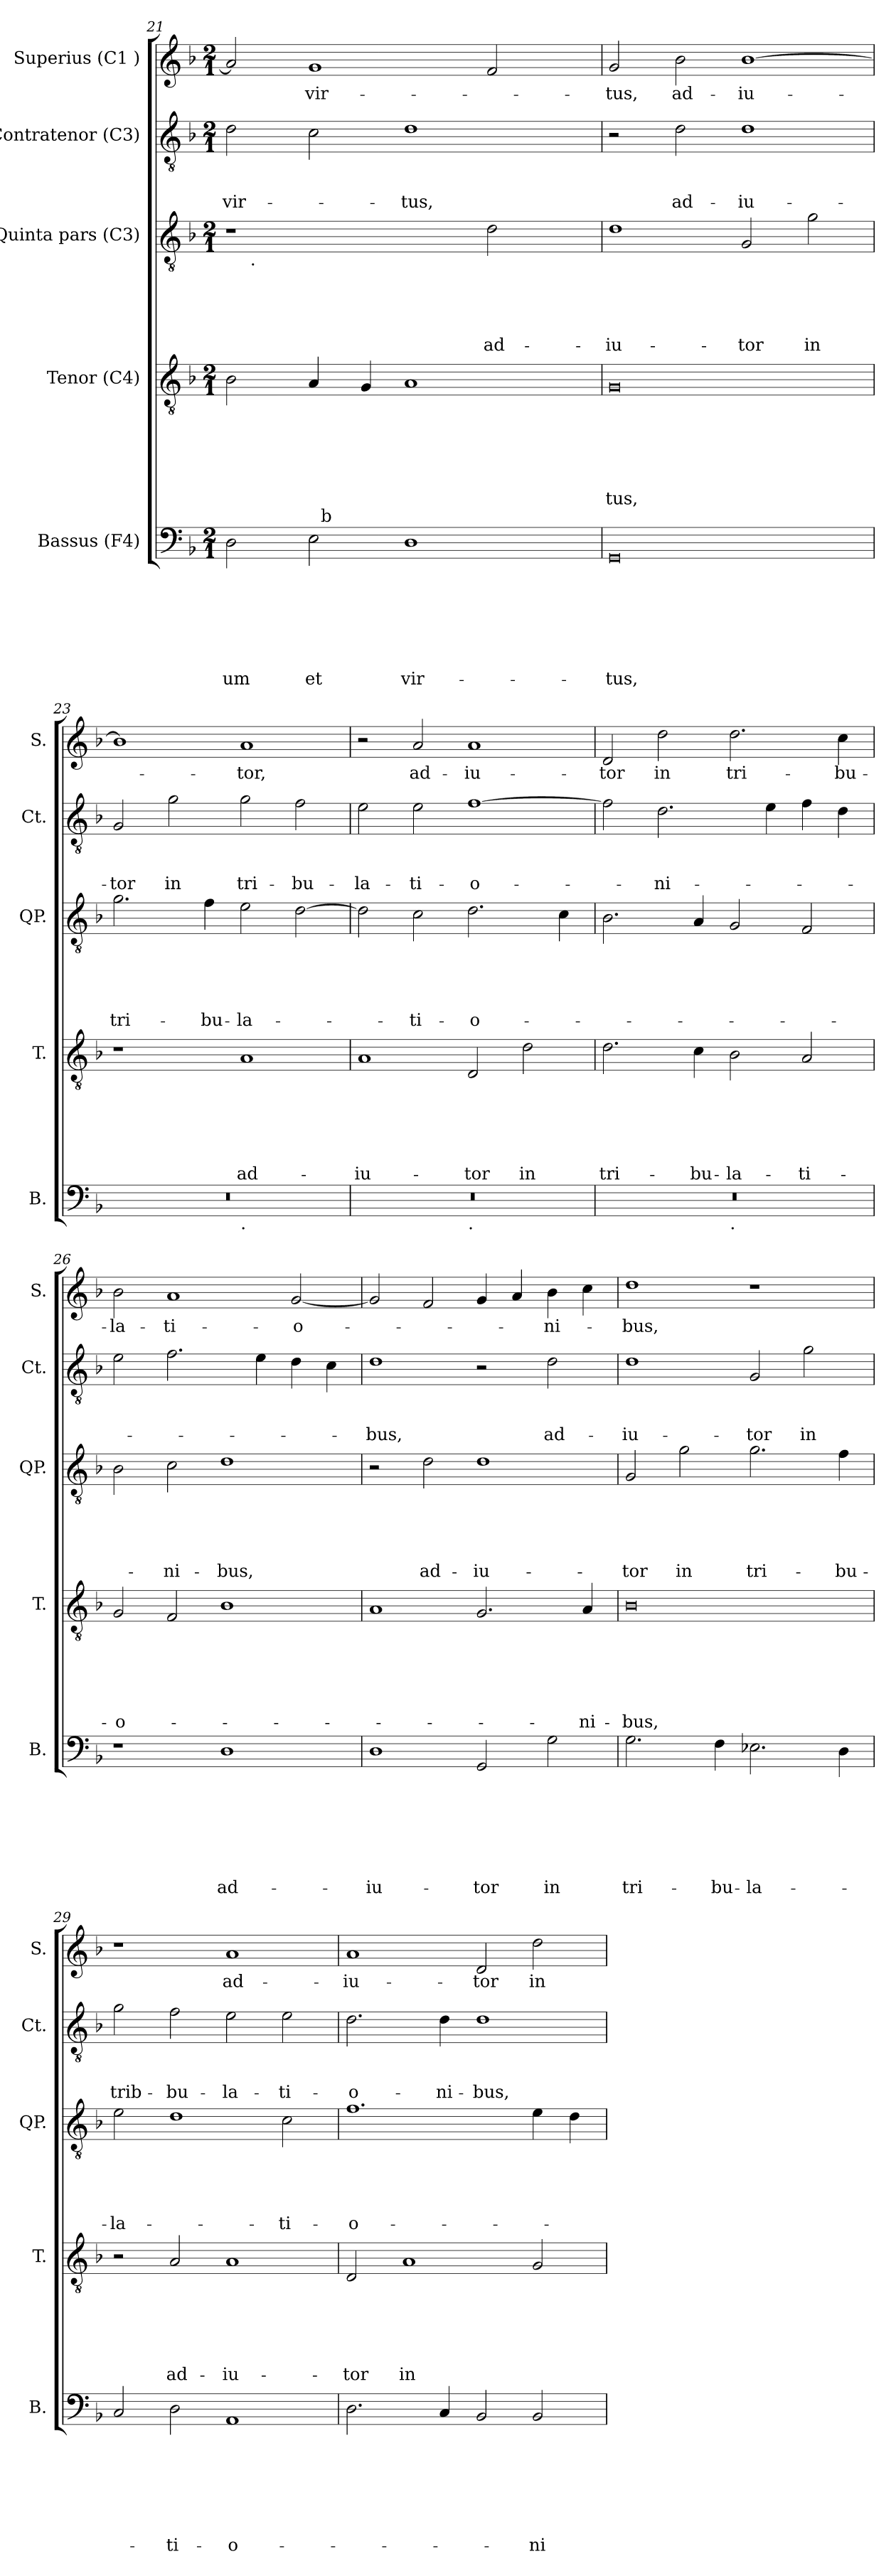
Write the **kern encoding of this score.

**kern	**text	**text	**text	**text	**text	**text	**text	**kern	**text	**text	**text	**text	**text	**text	**kern	**text	**text	**text	**text	**text	**kern	**text	**text	**text	**kern	**text
*part5	*part5	*part5	*part5	*part5	*part5	*part5	*part5	*part4	*part4	*part4	*part4	*part4	*part4	*part4	*part3	*part3	*part3	*part3	*part3	*part3	*part2	*part2	*part2	*part2	*part1	*part1
*staff5	*staff5	*staff5	*staff5	*staff5	*staff5	*staff5	*staff5	*staff4	*staff4	*staff4	*staff4	*staff4	*staff4	*staff4	*staff3	*staff3	*staff3	*staff3	*staff3	*staff3	*staff2	*staff2	*staff2	*staff2	*staff1	*staff1
*I"Bassus (F4)	*	*	*	*	*	*	*	*I"Tenor (C4)	*	*	*	*	*	*	*I"Quinta pars (C3)	*	*	*	*	*	*I"Contratenor (C3)	*	*	*	*I"Superius (C1 )	*
*I'B.	*	*	*	*	*	*	*	*I'T.	*	*	*	*	*	*	*I'QP.	*	*	*	*	*	*I'Ct.	*	*	*	*I'S.	*
!!LO:LB:g=z
*clefF4	*	*	*	*	*	*	*	*clefGv2	*	*	*	*	*	*	*clefGv2	*	*	*	*	*	*clefGv2	*	*	*	*clefG2	*
*k[b-]	*	*	*	*	*	*	*	*k[b-]	*	*	*	*	*	*	*k[b-]	*	*	*	*	*	*k[b-]	*	*	*	*k[b-]	*
*F:	*	*	*	*	*	*	*	*F:	*	*	*	*	*	*	*F:	*	*	*	*	*	*F:	*	*	*	*F:	*
*M2/1	*	*	*	*	*	*	*	*M2/1	*	*	*	*	*	*	*M2/1	*	*	*	*	*	*M2/1	*	*	*	*M2/1	*
=21	=21	=21	=21	=21	=21	=21	=21	=21	=21	=21	=21	=21	=21	=21	=21	=21	=21	=21	=21	=21	=21	=21	=21	=21	=21	=21
!	!	!	!	!	!	!	!LO:LY:b	!	!	!	!	!	!	!	!	!	!	!	!	!	!	!	!	!LO:LY:b	!	!
*^	*	*	*	*	*	*	*	*	*	*	*	*	*	*	*^	*	*	*	*	*	*	*	*	*	*	*
2D\	2ryy	.	.	.	.	.	.	-um	2B-\	.	.	.	.	.	.	1r	16.ryy	.	.	.	.	.	2d\	.	.	vir-	2a/]	.
!	!	!	!	!	!	!	!	!	!	!	!	!	!	!	!	!	!LO:TX:b:t=.	!	!	!	!	!	!	!	!	!	!	!
.	.	.	.	.	.	.	.	.	.	.	.	.	.	.	.	.	1ryy	.	.	.	.	.	.	.	.	.	.	.
!	!	!	!	!	!	!	!	!LO:LY:b	!	!	!	!	!	!	!	!	!	!	!	!	!	!	!	!	!	!	!	!LO:LY:b
2E\	32ryy	.	.	.	.	.	.	et	4A/	.	.	.	.	.	.	.	.	.	.	.	.	.	2c\	.	.	.	1g	vir-
!	!LO:TX:a:t=b	!	!	!	!	!	!	!	!	!	!	!	!	!	!	!	!	!	!	!	!	!	!	!	!	!	!	!
.	1ryy	.	.	.	.	.	.	.	.	.	.	.	.	.	.	.	.	.	.	.	.	.	.	.	.	.	.	.
.	.	.	.	.	.	.	.	.	4G/	.	.	.	.	.	.	.	.	.	.	.	.	.	.	.	.	.	.	.
!	!	!	!	!	!	!	!	!LO:LY:b	!	!	!	!	!	!	!	!	!	!	!	!	!	!	!	!	!	!LO:LY:b	!	!
1D	.	.	.	.	.	.	.	vir-	1A	.	.	.	.	.	.	2ryy	.	.	.	.	.	.	1d	.	.	-tus,	.	.
.	.	.	.	.	.	.	.	.	.	.	.	.	.	.	.	.	2ryy	.	.	.	.	.	.	.	.	.	.	.
!	!	!	!	!	!	!	!	!	!	!	!	!	!	!	!	!	!	!	!	!	!	!LO:LY:b	!	!	!	!	!	!
.	.	.	.	.	.	.	.	.	.	.	.	.	.	.	.	2d\	.	.	.	.	.	ad-	.	.	.	.	2f/	.
.	4...ryy	.	.	.	.	.	.	.	.	.	.	.	.	.	.	.	.	.	.	.	.	.	.	.	.	.	.	.
.	.	.	.	.	.	.	.	.	.	.	.	.	.	.	.	.	4ryy	.	.	.	.	.	.	.	.	.	.	.
.	.	.	.	.	.	.	.	.	.	.	.	.	.	.	.	.	8ryy	.	.	.	.	.	.	.	.	.	.	.
.	.	.	.	.	.	.	.	.	.	.	.	.	.	.	.	.	32ryy	.	.	.	.	.	.	.	.	.	.	.
=22	=22	=22	=22	=22	=22	=22	=22	=22	=22	=22	=22	=22	=22	=22	=22	=22	=22	=22	=22	=22	=22	=22	=22	=22	=22	=22	=22	=22
!	!	!	!	!	!	!	!	!LO:LY:b	!	!	!	!	!	!	!LO:LY:b	!	!	!	!	!	!	!LO:LY:b	!	!	!	!	!	!LO:LY:b
*v	*v	*	*	*	*	*	*	*	*	*	*	*	*	*	*	*v	*v	*	*	*	*	*	*	*	*	*	*	*
0GG	.	.	.	.	.	.	-tus,	0G	.	.	.	.	.	-tus,	1d	.	.	.	.	-iu-	2r	.	.	.	2g/	-tus,
!	!	!	!	!	!	!	!	!	!	!	!	!	!	!	!	!	!	!	!	!	!	!	!	!LO:LY:b	!	!LO:LY:b
.	.	.	.	.	.	.	.	.	.	.	.	.	.	.	.	.	.	.	.	.	2d\	.	.	ad-	2b-\	ad-
!	!	!	!	!	!	!	!	!	!	!	!	!	!	!	!	!	!	!	!	!LO:LY:b	!	!	!	!LO:LY:b	!	!LO:LY:b
.	.	.	.	.	.	.	.	.	.	.	.	.	.	.	2G/	.	.	.	.	-tor	1d	.	.	-iu-	[>1b-	-iu-
!	!	!	!	!	!	!	!	!	!	!	!	!	!	!	!	!	!	!	!	!LO:LY:b	!	!	!	!	!	!
.	.	.	.	.	.	.	.	.	.	.	.	.	.	.	2g\	.	.	.	.	in	.	.	.	.	.	.
=23	=23	=23	=23	=23	=23	=23	=23	=23	=23	=23	=23	=23	=23	=23	=23	=23	=23	=23	=23	=23	=23	=23	=23	=23	=23	=23
!	!	!	!	!	!	!	!	!	!	!	!	!	!	!	!	!	!	!	!	!LO:LY:b	!	!	!	!LO:LY:b	!	!
*^	*	*	*	*	*	*	*	*	*	*	*	*	*	*	*	*	*	*	*	*	*	*	*	*	*	*
0r	1ryy	.	.	.	.	.	.	.	1r	.	.	.	.	.	.	2.g\	.	.	.	.	tri-	2G/	.	.	-tor	1b-]	.
!	!	!	!	!	!	!	!	!	!	!	!	!	!	!	!	!	!	!	!	!	!	!	!	!	!LO:LY:b	!	!
.	.	.	.	.	.	.	.	.	.	.	.	.	.	.	.	.	.	.	.	.	.	2g\	.	.	in	.	.
!	!	!	!	!	!	!	!	!	!	!	!	!	!	!	!	!	!	!	!	!	!LO:LY:b	!	!	!	!	!	!
.	.	.	.	.	.	.	.	.	.	.	.	.	.	.	.	4f\	.	.	.	.	-bu-	.	.	.	.	.	.
!	!LO:TX:b:t=.	!	!	!	!	!	!	!	!	!	!	!	!	!	!	!	!	!	!	!	!	!	!	!	!	!	!
!	!	!	!	!	!	!	!	!	!	!	!	!	!	!	!LO:LY:b	!	!	!	!	!	!LO:LY:b	!	!	!	!LO:LY:b	!	!LO:LY:b
.	1ryy	.	.	.	.	.	.	.	1A	.	.	.	.	.	ad-	2e\	.	.	.	.	-la-	2g\	.	.	tri-	1a	-tor,
!	!	!	!	!	!	!	!	!	!	!	!	!	!	!	!	!	!	!	!	!	!	!	!	!	!LO:LY:b	!	!
.	.	.	.	.	.	.	.	.	.	.	.	.	.	.	.	[>2d\	.	.	.	.	.	2f\	.	.	-bu-	.	.
=24	=24	=24	=24	=24	=24	=24	=24	=24	=24	=24	=24	=24	=24	=24	=24	=24	=24	=24	=24	=24	=24	=24	=24	=24	=24	=24	=24
!	!	!	!	!	!	!	!	!	!	!	!	!	!	!	!LO:LY:b	!	!	!	!	!	!	!	!	!	!LO:LY:b	!	!
0r	1ryy	.	.	.	.	.	.	.	1A	.	.	.	.	.	-iu-	2d\]	.	.	.	.	.	2e\	.	.	-la-	2r	.
!	!	!	!	!	!	!	!	!	!	!	!	!	!	!	!	!	!	!	!	!	!LO:LY:b	!	!	!	!LO:LY:b	!	!LO:LY:b
.	.	.	.	.	.	.	.	.	.	.	.	.	.	.	.	2c\	.	.	.	.	-ti-	2e\	.	.	-ti-	2a/	ad-
!	!LO:TX:b:t=.	!	!	!	!	!	!	!	!	!	!	!	!	!	!	!	!	!	!	!	!	!	!	!	!	!	!
!	!	!	!	!	!	!	!	!	!	!	!	!	!	!	!LO:LY:b	!	!	!	!	!	!LO:LY:b	!	!	!	!LO:LY:b:rj	!	!LO:LY:b
.	1ryy	.	.	.	.	.	.	.	2D/	.	.	.	.	.	-tor	2.d\	.	.	.	.	-o-	[>1f	.	.	-o-	1a	-iu-
!	!	!	!	!	!	!	!	!	!	!	!	!	!	!	!LO:LY:b	!	!	!	!	!	!	!	!	!	!	!	!
.	.	.	.	.	.	.	.	.	2d\	.	.	.	.	.	in	.	.	.	.	.	.	.	.	.	.	.	.
.	.	.	.	.	.	.	.	.	.	.	.	.	.	.	.	4c\	.	.	.	.	.	.	.	.	.	.	.
!!LO:PB:g=z
=25	=25	=25	=25	=25	=25	=25	=25	=25	=25	=25	=25	=25	=25	=25	=25	=25	=25	=25	=25	=25	=25	=25	=25	=25	=25	=25	=25
!	!	!	!	!	!	!	!	!	!	!	!	!	!	!	!LO:LY:b	!	!	!	!	!	!	!	!	!	!	!	!LO:LY:b
0r	1ryy	.	.	.	.	.	.	.	2.d\	.	.	.	.	.	tri-	2.B-\	.	.	.	.	.	2f\]	.	.	.	2d/	-tor
!	!	!	!	!	!	!	!	!	!	!	!	!	!	!	!	!	!	!	!	!	!	!	!	!	!LO:LY:b	!	!LO:LY:b
.	.	.	.	.	.	.	.	.	.	.	.	.	.	.	.	.	.	.	.	.	.	2.d\	.	.	-ni-	2dd\	in
!	!	!	!	!	!	!	!	!	!	!	!	!	!	!	!LO:LY:b	!	!	!	!	!	!	!	!	!	!	!	!
.	.	.	.	.	.	.	.	.	4c\	.	.	.	.	.	-bu-	4A/	.	.	.	.	.	.	.	.	.	.	.
!	!LO:TX:b:t=.	!	!	!	!	!	!	!	!	!	!	!	!	!	!	!	!	!	!	!	!	!	!	!	!	!	!
!	!	!	!	!	!	!	!	!	!	!	!	!	!	!	!LO:LY:b:rj	!	!	!	!	!	!	!	!	!	!	!	!LO:LY:b
.	1ryy	.	.	.	.	.	.	.	2B-\	.	.	.	.	.	-la-	2G/	.	.	.	.	.	.	.	.	.	2.dd\	tri-
.	.	.	.	.	.	.	.	.	.	.	.	.	.	.	.	.	.	.	.	.	.	4e\	.	.	.	.	.
!	!	!	!	!	!	!	!	!	!	!	!	!	!	!	!LO:LY:b	!	!	!	!	!	!	!	!	!	!	!	!
.	.	.	.	.	.	.	.	.	2A/	.	.	.	.	.	-ti-	2F/	.	.	.	.	.	4f\	.	.	.	.	.
!	!	!	!	!	!	!	!	!	!	!	!	!	!	!	!	!	!	!	!	!	!	!	!	!	!	!	!LO:LY:b
.	.	.	.	.	.	.	.	.	.	.	.	.	.	.	.	.	.	.	.	.	.	4d\	.	.	.	4cc\	-bu-
=26	=26	=26	=26	=26	=26	=26	=26	=26	=26	=26	=26	=26	=26	=26	=26	=26	=26	=26	=26	=26	=26	=26	=26	=26	=26	=26	=26
!	!	!	!	!	!	!	!	!	!	!	!	!	!	!	!LO:LY:b	!	!	!	!	!	!	!	!	!	!	!	!LO:LY:b
*v	*v	*	*	*	*	*	*	*	*	*	*	*	*	*	*	*	*	*	*	*	*	*	*	*	*	*	*
1r	.	.	.	.	.	.	.	2G/	.	.	.	.	.	-o-	2B-\	.	.	.	.	.	2e\	.	.	.	2b-\	-la-
!	!	!	!	!	!	!	!	!	!	!	!	!	!	!	!	!	!	!	!	!LO:LY:b	!	!	!	!	!	!LO:LY:b
.	.	.	.	.	.	.	.	2F/	.	.	.	.	.	.	2c\	.	.	.	.	-ni-	2.f\	.	.	.	1a	-ti-
!	!	!	!	!	!	!	!LO:LY:b	!	!	!	!	!	!	!	!	!	!	!	!	!LO:LY:b	!	!	!	!	!	!
1D	.	.	.	.	.	.	ad-	1B-	.	.	.	.	.	.	1d	.	.	.	.	-bus,	.	.	.	.	.	.
.	.	.	.	.	.	.	.	.	.	.	.	.	.	.	.	.	.	.	.	.	4e\	.	.	.	.	.
!	!	!	!	!	!	!	!	!	!	!	!	!	!	!	!	!	!	!	!	!	!	!	!	!	!	!LO:LY:b
.	.	.	.	.	.	.	.	.	.	.	.	.	.	.	.	.	.	.	.	.	4d\	.	.	.	[<2g/	-o-
.	.	.	.	.	.	.	.	.	.	.	.	.	.	.	.	.	.	.	.	.	4c\	.	.	.	.	.
=27	=27	=27	=27	=27	=27	=27	=27	=27	=27	=27	=27	=27	=27	=27	=27	=27	=27	=27	=27	=27	=27	=27	=27	=27	=27	=27
!	!	!	!	!	!	!	!LO:LY:b	!	!	!	!	!	!	!	!	!	!	!	!	!	!	!	!	!LO:LY:b	!	!
1D	.	.	.	.	.	.	-iu-	1A	.	.	.	.	.	.	2r	.	.	.	.	.	1d	.	.	-bus,	2g/]	.
!	!	!	!	!	!	!	!	!	!	!	!	!	!	!	!	!	!	!	!	!LO:LY:b	!	!	!	!	!	!
.	.	.	.	.	.	.	.	.	.	.	.	.	.	.	2d\	.	.	.	.	ad-	.	.	.	.	2f/	.
!	!	!	!	!	!	!	!LO:LY:b	!	!	!	!	!	!	!	!	!	!	!	!	!LO:LY:b	!	!	!	!	!	!
2GG/	.	.	.	.	.	.	-tor	2.G/	.	.	.	.	.	.	1d	.	.	.	.	-iu-	2r	.	.	.	4g/	.
.	.	.	.	.	.	.	.	.	.	.	.	.	.	.	.	.	.	.	.	.	.	.	.	.	4a/	.
!	!	!	!	!	!	!	!LO:LY:b	!	!	!	!	!	!	!	!	!	!	!	!	!	!	!	!	!LO:LY:b	!	!LO:LY:b
2G\	.	.	.	.	.	.	in	.	.	.	.	.	.	.	.	.	.	.	.	.	2d\	.	.	ad-	4b-\	-ni-
!	!	!	!	!	!	!	!	!	!	!	!	!	!	!LO:LY:b	!	!	!	!	!	!	!	!	!	!	!	!
.	.	.	.	.	.	.	.	4A/	.	.	.	.	.	-ni-	.	.	.	.	.	.	.	.	.	.	4cc\	.
=28	=28	=28	=28	=28	=28	=28	=28	=28	=28	=28	=28	=28	=28	=28	=28	=28	=28	=28	=28	=28	=28	=28	=28	=28	=28	=28
!	!	!	!	!	!	!	!LO:LY:b	!	!	!	!	!	!	!LO:LY:b	!	!	!	!	!	!LO:LY:b	!	!	!	!LO:LY:b	!	!LO:LY:b
2.G\	.	.	.	.	.	.	tri-	0B-	.	.	.	.	.	-bus,	2G/	.	.	.	.	-tor	1d	.	.	-iu-	1dd	-bus,
!	!	!	!	!	!	!	!	!	!	!	!	!	!	!	!	!	!	!	!	!LO:LY:b	!	!	!	!	!	!
.	.	.	.	.	.	.	.	.	.	.	.	.	.	.	2g\	.	.	.	.	in	.	.	.	.	.	.
!	!	!	!	!	!	!	!LO:LY:b	!	!	!	!	!	!	!	!	!	!	!	!	!	!	!	!	!	!	!
4F\	.	.	.	.	.	.	-bu-	.	.	.	.	.	.	.	.	.	.	.	.	.	.	.	.	.	.	.
!	!	!	!	!	!	!	!LO:LY:b	!	!	!	!	!	!	!	!	!	!	!	!	!LO:LY:b	!	!	!	!LO:LY:b	!	!
2.E-X\	.	.	.	.	.	.	-la-	.	.	.	.	.	.	.	2.g\	.	.	.	.	tri-	2G/	.	.	-tor	1r	.
!	!	!	!	!	!	!	!	!	!	!	!	!	!	!	!	!	!	!	!	!	!	!	!	!LO:LY:b	!	!
.	.	.	.	.	.	.	.	.	.	.	.	.	.	.	.	.	.	.	.	.	2g\	.	.	in	.	.
!	!	!	!	!	!	!	!	!	!	!	!	!	!	!	!	!	!	!	!	!LO:LY:b	!	!	!	!	!	!
4D\	.	.	.	.	.	.	.	.	.	.	.	.	.	.	4f\	.	.	.	.	-bu-	.	.	.	.	.	.
!!LO:LB:g=z
=29	=29	=29	=29	=29	=29	=29	=29	=29	=29	=29	=29	=29	=29	=29	=29	=29	=29	=29	=29	=29	=29	=29	=29	=29	=29	=29
!	!	!	!	!	!	!	!	!	!	!	!	!	!	!	!	!	!	!	!	!LO:LY:b	!	!	!	!LO:LY:b	!	!
2C/	.	.	.	.	.	.	.	2r	.	.	.	.	.	.	2e\	.	.	.	.	-la-	2g\	.	.	trib-	1r	.
!	!	!	!	!	!	!	!LO:LY:b	!	!	!	!	!	!	!LO:LY:b	!	!	!	!	!	!	!	!	!	!LO:LY:b	!	!
2D\	.	.	.	.	.	.	-ti-	2A/	.	.	.	.	.	ad-	1d	.	.	.	.	.	2f\	.	.	-bu-	.	.
!	!	!	!	!	!	!	!LO:LY:b:rj	!	!	!	!	!	!	!LO:LY:b	!	!	!	!	!	!	!	!	!	!LO:LY:b	!	!LO:LY:b
1AA	.	.	.	.	.	.	-o-	1A	.	.	.	.	.	-iu-	.	.	.	.	.	.	2e\	.	.	-la-	1a	ad-
!	!	!	!	!	!	!	!	!	!	!	!	!	!	!	!	!	!	!	!	!LO:LY:b	!	!	!	!LO:LY:b	!	!
.	.	.	.	.	.	.	.	.	.	.	.	.	.	.	2c\	.	.	.	.	-ti-	2e\	.	.	-ti-	.	.
=30	=30	=30	=30	=30	=30	=30	=30	=30	=30	=30	=30	=30	=30	=30	=30	=30	=30	=30	=30	=30	=30	=30	=30	=30	=30	=30
!	!	!	!	!	!	!	!	!	!	!	!	!	!	!LO:LY:b	!	!	!	!	!	!LO:LY:b:rj	!	!	!	!LO:LY:b	!	!LO:LY:b
2.D\	.	.	.	.	.	.	.	2D/	.	.	.	.	.	-tor	1.f	.	.	.	.	-o-	2.d\	.	.	-o-	1a	-iu-
!	!	!	!	!	!	!	!	!	!	!	!	!	!	!LO:LY:b	!	!	!	!	!	!	!	!	!	!	!	!
.	.	.	.	.	.	.	.	1A	.	.	.	.	.	in	.	.	.	.	.	.	.	.	.	.	.	.
!	!	!	!	!	!	!	!	!	!	!	!	!	!	!	!	!	!	!	!	!	!	!	!	!LO:LY:b	!	!
4C/	.	.	.	.	.	.	.	.	.	.	.	.	.	.	.	.	.	.	.	.	4d\	.	.	-ni-	.	.
!	!	!	!	!	!	!	!	!	!	!	!	!	!	!	!	!	!	!	!	!	!	!	!	!LO:LY:b	!	!LO:LY:b
2BB-/	.	.	.	.	.	.	.	.	.	.	.	.	.	.	.	.	.	.	.	.	1d	.	.	-bus,	2d/	-tor
!	!	!	!	!	!	!	!LO:LY:b	!	!	!	!	!	!	!	!	!	!	!	!	!	!	!	!	!	!	!LO:LY:b
2BB-/	.	.	.	.	.	.	-ni-	2G/	.	.	.	.	.	.	4e\	.	.	.	.	.	.	.	.	.	2dd\	in
.	.	.	.	.	.	.	.	.	.	.	.	.	.	.	4d\	.	.	.	.	.	.	.	.	.	.	.
=	=	=	=	=	=	=	=	=	=	=	=	=	=	=	=	=	=	=	=	=	=	=	=	=	=	=
*-	*-	*-	*-	*-	*-	*-	*-	*-	*-	*-	*-	*-	*-	*-	*-	*-	*-	*-	*-	*-	*-	*-	*-	*-	*-	*-
